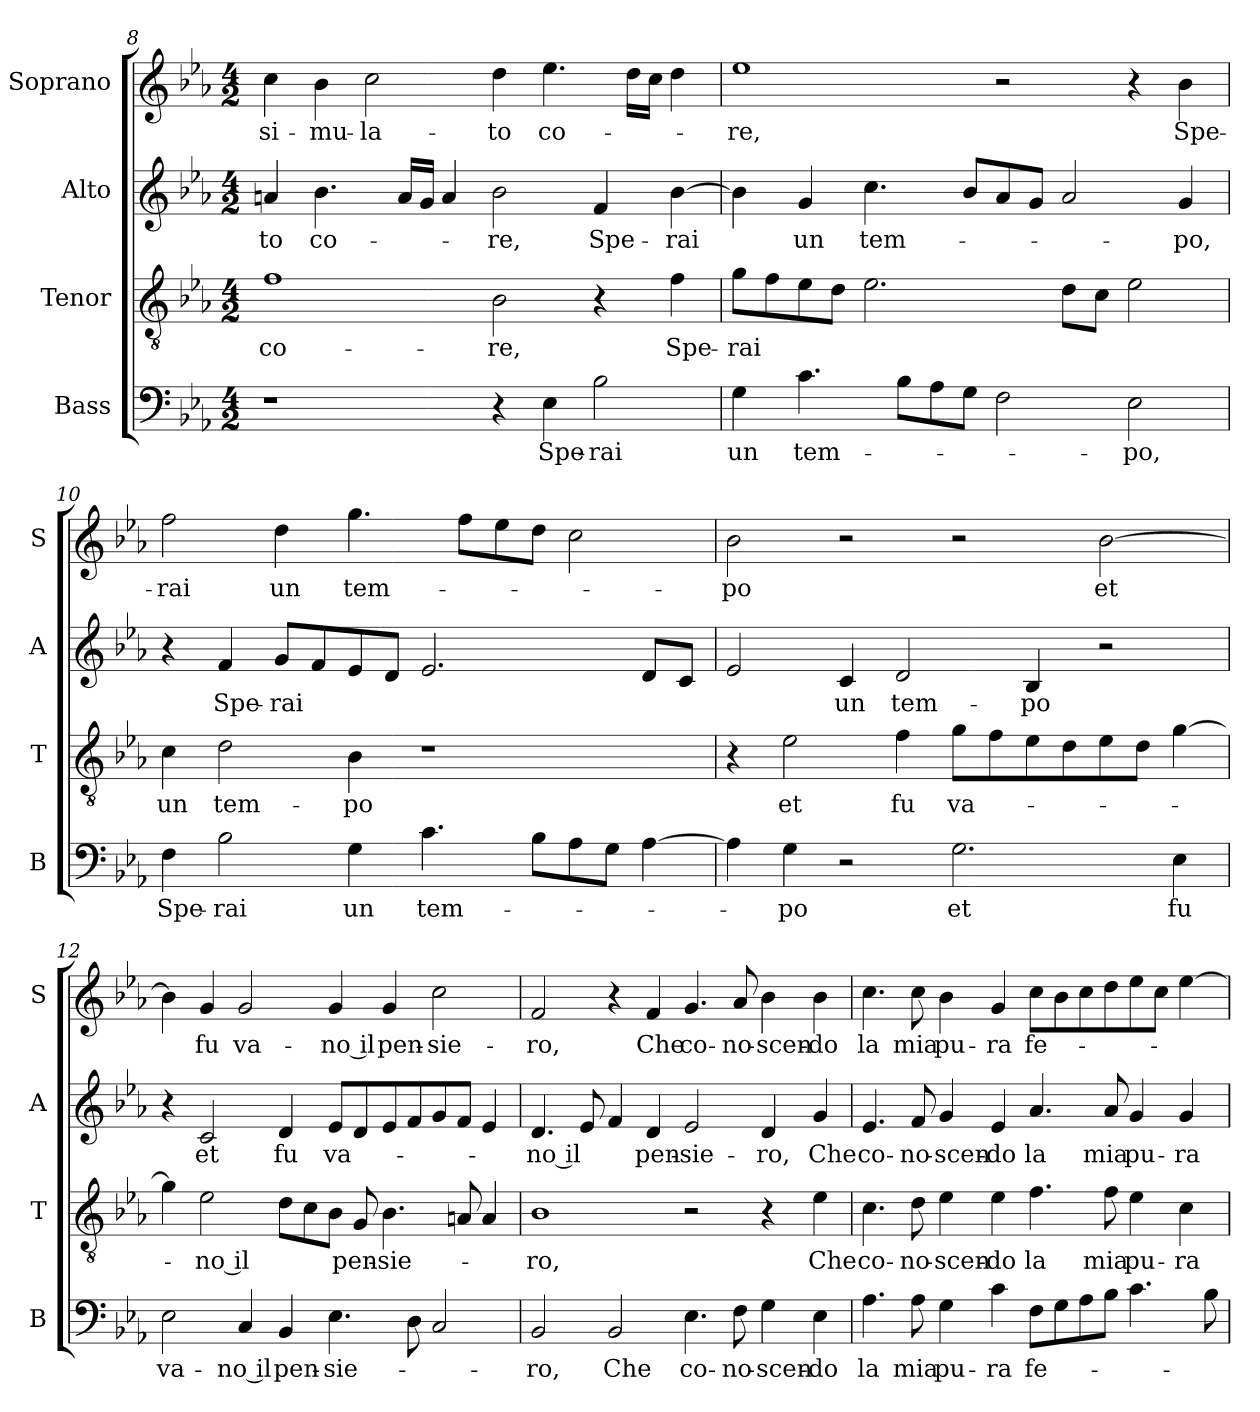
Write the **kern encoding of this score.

**kern	**text	**kern	**text	**kern	**text	**kern	**text
*part4	*part4	*part3	*part3	*part2	*part2	*part1	*part1
*staff4	*staff4	*staff3	*staff3	*staff2	*staff2	*staff1	*staff1
*I"Bass	*	*I"Tenor	*	*I"Alto	*	*I"Soprano	*
*I'B	*	*I'T	*	*I'A	*	*I'S	*
!!LO:LB:g=z
*clefF4	*	*clefGv2	*	*clefG2	*	*clefG2	*
*k[b-e-a-]	*	*k[b-e-a-]	*	*k[b-e-a-]	*	*k[b-e-a-]	*
*E-:	*	*E-:	*	*E-:	*	*E-:	*
*M4/2	*	*M4/2	*	*M4/2	*	*M4/2	*
=8	=8	=8	=8	=8	=8	=8	=8
!	!	!	!LO:LY:b	!	!LO:LY:b	!	!LO:LY:b
1r	.	1f	co-	4an/	-to	4cc\	si-
!	!	!	!	!	!LO:LY:b	!	!LO:LY:b
.	.	.	.	4.b-\	co-	4b-\	-mu-
!	!	!	!	!	!	!	!LO:LY:b
.	.	.	.	.	.	2cc\	-la-
.	.	.	.	16a/LL	.	.	.
.	.	.	.	16g/JJ	.	.	.
.	.	.	.	4a/	.	.	.
!	!	!	!LO:LY:b	!	!LO:LY:b	!	!LO:LY:b
4r	.	2B-\	-re,	2b-\	-re,	4dd\	-to
!	!LO:LY:b	!	!	!	!	!	!LO:LY:b
4E-\	Spe-	.	.	.	.	4.ee-\	co-
!	!LO:LY:b	!	!	!	!LO:LY:b	!	!
2B-\	-rai	4r	.	4f/	Spe-	.	.
.	.	.	.	.	.	16dd\LL	.
.	.	.	.	.	.	16cc\JJ	.
!	!	!	!LO:LY:b	!	!LO:LY:b	!	!
.	.	4f\	Spe-	[4b-\	-rai	4dd\	.
=9	=9	=9	=9	=9	=9	=9	=9
!	!LO:LY:b	!	!LO:LY:b	!	!	!	!LO:LY:b
4G\	un	8g\L	-rai	4b-\]	.	1ee-	-re,
.	.	8f\	.	.	.	.	.
!	!LO:LY:b	!	!	!	!LO:LY:b	!	!
4.c\	tem-	8e-\	.	4g/	un	.	.
.	.	8d\J	.	.	.	.	.
!	!	!	!	!	!LO:LY:b	!	!
.	.	2.e-\	.	4.cc\	tem-	.	.
8B-\L	.	.	.	.	.	.	.
8A-\	.	.	.	.	.	.	.
8G\J	.	.	.	8b-/L	.	.	.
2F\	.	.	.	8a-/	.	2r	.
.	.	.	.	8g/J	.	.	.
.	.	8d\L	.	2a-/	.	.	.
.	.	8c\J	.	.	.	.	.
!	!LO:LY:b	!	!	!	!	!	!
2E-\	-po,	2e-\	.	.	.	4r	.
!	!	!	!	!	!LO:LY:b	!	!LO:LY:b
.	.	.	.	4g/	-po,	4b-\	Spe-
=10	=10	=10	=10	=10	=10	=10	=10
!	!LO:LY:b	!	!LO:LY:b	!	!	!	!LO:LY:b
4F\	Spe-	4c\	un	4r	.	2ff\	-rai
!	!LO:LY:b	!	!LO:LY:b	!	!LO:LY:b	!	!
2B-\	-rai	2d\	tem-	4f/	Spe-	.	.
!	!	!	!	!	!LO:LY:b	!	!LO:LY:b
.	.	.	.	8g/L	-rai	4dd\	un
.	.	.	.	8f/	.	.	.
!	!LO:LY:b	!	!LO:LY:b	!	!	!	!LO:LY:b
4G\	un	4B-\	-po	8e-/	.	4.gg\	tem-
.	.	.	.	8d/J	.	.	.
!	!LO:LY:b	!	!	!	!	!	!
4.c\	tem-	1r	.	2.e-/	.	.	.
.	.	.	.	.	.	8ff\L	.
.	.	.	.	.	.	8ee-\	.
8B-\L	.	.	.	.	.	8dd\J	.
8A-\	.	.	.	.	.	2cc\	.
8G\J	.	.	.	.	.	.	.
[4A-\	.	.	.	8d/L	.	.	.
.	.	.	.	8c/J	.	.	.
!!LO:PB:g=z
=11	=11	=11	=11	=11	=11	=11	=11
!	!	!	!	!	!	!	!LO:LY:b
4A-\]	.	4r	.	2e-/	.	2b-\	-po
!	!LO:LY:b	!	!LO:LY:b	!	!	!	!
4G\	-po	2e-\	et	.	.	.	.
!	!	!	!	!	!LO:LY:b	!	!
2r	.	.	.	4c/	un	2r	.
!	!	!	!LO:LY:b	!	!LO:LY:b	!	!
.	.	4f\	fu	2d/	tem-	.	.
!	!LO:LY:b	!	!LO:LY:b	!	!	!	!
2.G\	et	8g\L	va-	.	.	2r	.
.	.	8f\	.	.	.	.	.
!	!	!	!	!	!LO:LY:b	!	!
.	.	8e-\	.	4B-/	-po	.	.
.	.	8d\	.	.	.	.	.
!	!	!	!	!	!	!	!LO:LY:b
.	.	8e-\	.	2r	.	[2b-\	et
.	.	8d\J	.	.	.	.	.
!	!LO:LY:b	!	!	!	!	!	!
4E-\	fu	[4g\	.	.	.	.	.
=12	=12	=12	=12	=12	=12	=12	=12
!	!LO:LY:b	!	!	!	!	!	!
2E-\	va-	4g\]	.	4r	.	4b-\]	.
!	!	!	!LO:LY:b	!	!LO:LY:b	!	!LO:LY:b
.	.	2e-\	-no il	2c/	et	4g/	fu
!	!LO:LY:b	!	!	!	!	!	!LO:LY:b
4C/	-no il	.	.	.	.	2g/	va-
!	!LO:LY:b	!	!	!	!LO:LY:b	!	!
4BB-/	pen-	8d\L	.	4d/	fu	.	.
.	.	8c\	.	.	.	.	.
!	!LO:LY:b	!	!	!	!LO:LY:b	!	!LO:LY:b
4.E-\	-sie-	8B-\J	.	8e-/L	va-	4g/	-no il
!	!	!	!LO:LY:b	!	!	!	!
.	.	8G/	pen-	8d/	.	.	.
!	!	!	!LO:LY:b	!	!	!	!LO:LY:b
.	.	4.B-\	-sie-	8e-/	.	4g/	pen-
8D\	.	.	.	8f/	.	.	.
!	!	!	!	!	!	!	!LO:LY:b
2C/	.	.	.	8g/	.	2cc\	-sie-
.	.	8An/	.	8f/J	.	.	.
.	.	4A/	.	4e-/	.	.	.
=13	=13	=13	=13	=13	=13	=13	=13
!	!LO:LY:b	!	!LO:LY:b	!	!LO:LY:b	!	!LO:LY:b
2BB-/	-ro,	1B-	-ro,	4.d/	-no il	2f/	-ro,
.	.	.	.	8e-/	.	.	.
!	!LO:LY:b	!	!	!	!	!	!
2BB-/	Che	.	.	4f/	.	4r	.
!	!	!	!	!	!LO:LY:b	!	!LO:LY:b
.	.	.	.	4d/	pen-	4f/	Che
!	!LO:LY:b	!	!	!	!LO:LY:b	!	!LO:LY:b
4.E-\	co-	2r	.	2e-/	-sie-	4.g/	co-
!	!LO:LY:b	!	!	!	!	!	!LO:LY:b
8F\	-no-	.	.	.	.	8a-/	-no-
!	!LO:LY:b	!	!	!	!LO:LY:b	!	!LO:LY:b
4G\	-scen-	4r	.	4d/	-ro,	4b-\	-scen-
!	!LO:LY:b	!	!LO:LY:b	!	!LO:LY:b	!	!LO:LY:b
4E-\	-do	4e-\	Che	4g/	Che	4b-\	-do
!!LO:LB:g=z
=14	=14	=14	=14	=14	=14	=14	=14
!	!LO:LY:b	!	!LO:LY:b	!	!LO:LY:b	!	!LO:LY:b
4.A-\	la	4.c\	co-	4.e-/	co-	4.cc\	la
!	!LO:LY:b	!	!LO:LY:b	!	!LO:LY:b	!	!LO:LY:b
8A-\	mia	8d\	-no-	8f/	-no-	8cc\	mia
!	!LO:LY:b	!	!LO:LY:b	!	!LO:LY:b	!	!LO:LY:b
4G\	pu-	4e-\	-scen-	4g/	-scen-	4b-\	pu-
!	!LO:LY:b	!	!LO:LY:b	!	!LO:LY:b	!	!LO:LY:b
4c\	-ra	4e-\	-do	4e-/	-do	4g/	-ra
!	!LO:LY:b	!	!LO:LY:b	!	!LO:LY:b	!	!LO:LY:b
8F\L	fe-	4.f\	la	4.a-/	la	8cc\L	fe-
8G\	.	.	.	.	.	8b-\	.
8A-\	.	.	.	.	.	8cc\	.
!	!	!	!LO:LY:b	!	!LO:LY:b	!	!
8B-\J	.	8f\	mia	8a-/	mia	8dd\	.
!	!	!	!LO:LY:b	!	!LO:LY:b	!	!
4.c\	.	4e-\	pu-	4g/	pu-	8ee-\	.
.	.	.	.	.	.	8cc\J	.
!	!	!	!LO:LY:b	!	!LO:LY:b	!	!
.	.	4c\	-ra	4g/	-ra	[4ee-\	.
8B-\	.	.	.	.	.	.	.
=	=	=	=	=	=	=	=
*-	*-	*-	*-	*-	*-	*-	*-
